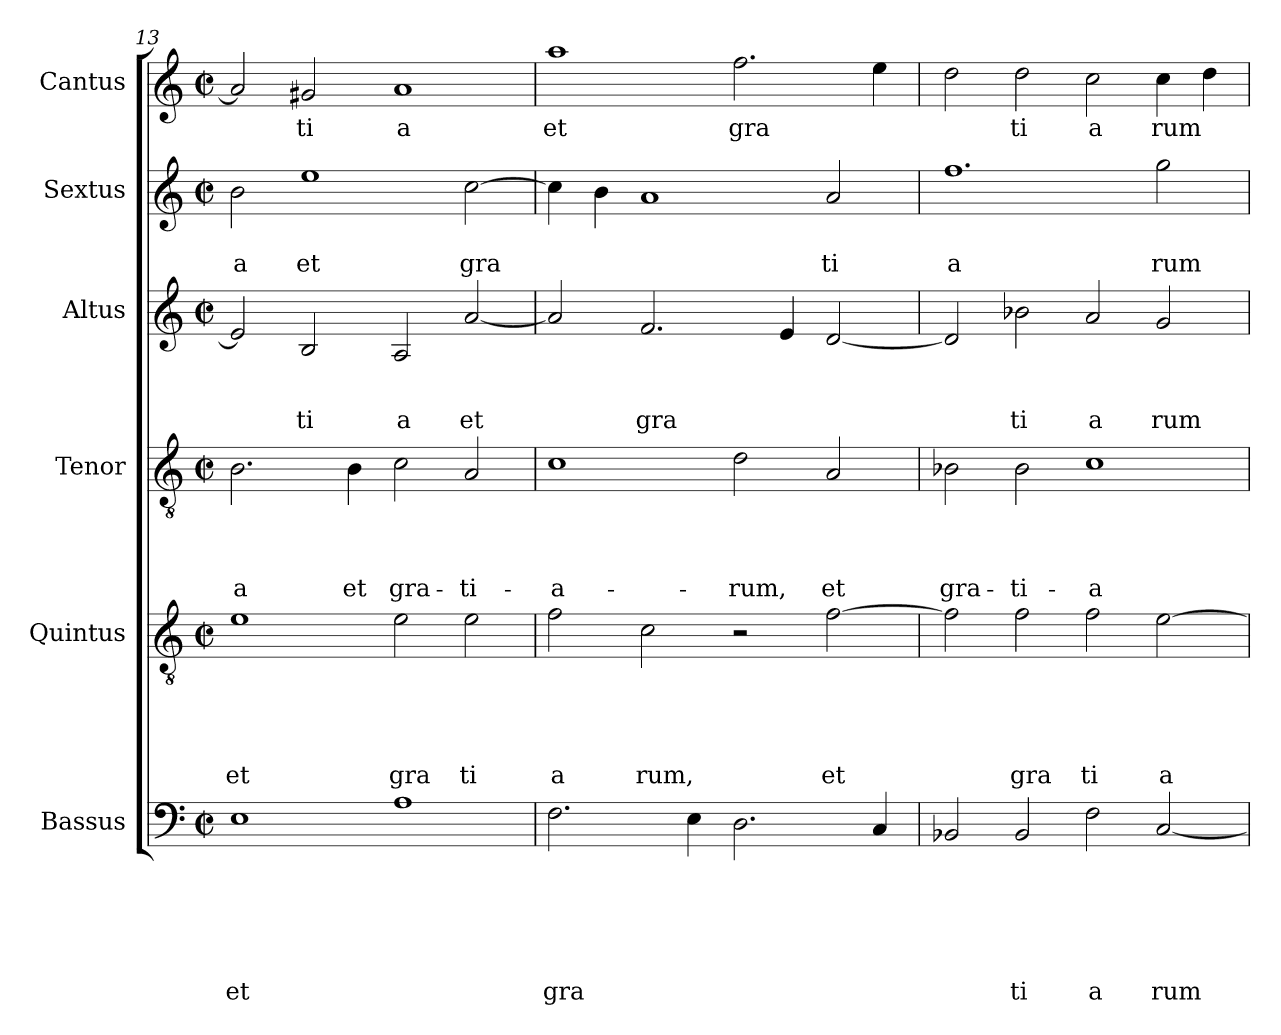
**kern	**text	**text	**text	**text	**text	**text	**kern	**text	**text	**text	**text	**text	**kern	**text	**text	**text	**text	**kern	**text	**text	**text	**kern	**text	**text	**kern	**text
*part6	*part6	*part6	*part6	*part6	*part6	*part6	*part5	*part5	*part5	*part5	*part5	*part5	*part4	*part4	*part4	*part4	*part4	*part3	*part3	*part3	*part3	*part2	*part2	*part2	*part1	*part1
*staff6	*staff6	*staff6	*staff6	*staff6	*staff6	*staff6	*staff5	*staff5	*staff5	*staff5	*staff5	*staff5	*staff4	*staff4	*staff4	*staff4	*staff4	*staff3	*staff3	*staff3	*staff3	*staff2	*staff2	*staff2	*staff1	*staff1
*I"Bassus	*	*	*	*	*	*	*I"Quintus	*	*	*	*	*	*I"Tenor	*	*	*	*	*I"Altus	*	*	*	*I"Sextus	*	*	*I"Cantus	*
!!LO:PB:g=z
*clefF4	*	*	*	*	*	*	*clefGv2	*	*	*	*	*	*clefGv2	*	*	*	*	*clefG2	*	*	*	*clefG2	*	*	*clefG2	*
*k[]	*	*	*	*	*	*	*k[]	*	*	*	*	*	*k[]	*	*	*	*	*k[]	*	*	*	*k[]	*	*	*k[]	*
*C:	*	*	*	*	*	*	*C:	*	*	*	*	*	*C:	*	*	*	*	*C:	*	*	*	*C:	*	*	*C:	*
*M2/2	*	*	*	*	*	*	*M2/2	*	*	*	*	*	*M2/2	*	*	*	*	*M2/2	*	*	*	*M2/2	*	*	*M2/2	*
*met(c|)	*	*	*	*	*	*	*met(c|)	*	*	*	*	*	*met(c|)	*	*	*	*	*met(c|)	*	*	*	*met(c|)	*	*	*met(c|)	*
=13	=13	=13	=13	=13	=13	=13	=13	=13	=13	=13	=13	=13	=13	=13	=13	=13	=13	=13	=13	=13	=13	=13	=13	=13	=13	=13
!	!	!	!	!	!	!LO:LY:b	!	!	!	!	!	!LO:LY:b	!	!	!	!	!LO:LY:b	!	!	!	!	!	!	!LO:LY:b	!	!
1E	.	.	.	.	.	et	1e	.	.	.	.	et	2.B\	.	.	.	-a	2e/]	.	.	.	2b\	.	-a	2a/]	.
!	!	!	!	!	!	!	!	!	!	!	!	!	!	!	!	!	!	!	!	!	!LO:LY:b	!	!	!LO:LY:b	!	!LO:LY:b
.	.	.	.	.	.	.	.	.	.	.	.	.	.	.	.	.	.	2B/	.	.	ti	1ee	.	et	2g#X/	ti
!	!	!	!	!	!	!	!	!	!	!	!	!	!	!	!	!	!LO:LY:b	!	!	!	!	!	!	!	!	!
.	.	.	.	.	.	.	.	.	.	.	.	.	4B\	.	.	.	et	.	.	.	.	.	.	.	.	.
!	!	!	!	!	!	!	!	!	!	!	!	!LO:LY:b	!	!	!	!	!LO:LY:b	!	!	!	!LO:LY:b	!	!	!	!	!LO:LY:b
1A	.	.	.	.	.	.	2e\	.	.	.	.	gra	2c\	.	.	.	gra-	2A/	.	.	a	.	.	.	1a	a
!	!	!	!	!	!	!	!	!	!	!	!	!LO:LY:b	!	!	!	!	!LO:LY:b	!	!	!	!LO:LY:b	!	!	!LO:LY:b	!	!
.	.	.	.	.	.	.	2e\	.	.	.	.	ti	2A/	.	.	.	-ti-	[<2a/	.	.	et	[>2cc\	.	gra	.	.
=14	=14	=14	=14	=14	=14	=14	=14	=14	=14	=14	=14	=14	=14	=14	=14	=14	=14	=14	=14	=14	=14	=14	=14	=14	=14	=14
!	!	!	!	!	!	!LO:LY:b	!	!	!	!	!	!LO:LY:b	!	!	!	!	!LO:LY:b	!	!	!	!	!	!	!	!	!LO:LY:b
2.F\	.	.	.	.	.	gra	2f\	.	.	.	.	a	1c	.	.	.	-a-	2a/]	.	.	.	4cc\]	.	.	1aa	et
.	.	.	.	.	.	.	.	.	.	.	.	.	.	.	.	.	.	.	.	.	.	4b\	.	.	.	.
!	!	!	!	!	!	!	!	!	!	!	!	!LO:LY:b	!	!	!	!	!	!	!	!	!LO:LY:b	!	!	!	!	!
.	.	.	.	.	.	.	2c\	.	.	.	.	rum,	.	.	.	.	.	2.f/	.	.	gra	1a	.	.	.	.
4E\	.	.	.	.	.	.	.	.	.	.	.	.	.	.	.	.	.	.	.	.	.	.	.	.	.	.
!	!	!	!	!	!	!	!	!	!	!	!	!	!	!	!	!	!LO:LY:b	!	!	!	!	!	!	!	!	!LO:LY:b
2.D\	.	.	.	.	.	.	2r	.	.	.	.	.	2d\	.	.	.	-rum,	.	.	.	.	.	.	.	2.ff\	gra
.	.	.	.	.	.	.	.	.	.	.	.	.	.	.	.	.	.	4e/	.	.	.	.	.	.	.	.
!	!	!	!	!	!	!	!	!	!	!	!	!LO:LY:b	!	!	!	!	!LO:LY:b	!	!	!	!	!	!	!LO:LY:b	!	!
.	.	.	.	.	.	.	[>2f\	.	.	.	.	et	2A/	.	.	.	et	[<2d/	.	.	.	2a/	.	ti	.	.
4C/	.	.	.	.	.	.	.	.	.	.	.	.	.	.	.	.	.	.	.	.	.	.	.	.	4ee\	.
=15	=15	=15	=15	=15	=15	=15	=15	=15	=15	=15	=15	=15	=15	=15	=15	=15	=15	=15	=15	=15	=15	=15	=15	=15	=15	=15
!	!	!	!	!	!	!	!	!	!	!	!	!	!	!	!	!	!LO:LY:b	!	!	!	!	!	!	!LO:LY:b	!	!
2BB-X/	.	.	.	.	.	.	2f\]	.	.	.	.	.	2B-X\	.	.	.	gra-	2d/]	.	.	.	1.ff	.	a	2dd\	.
!	!	!	!	!	!	!LO:LY:b	!	!	!	!	!	!LO:LY:b	!	!	!	!	!LO:LY:b	!	!	!	!LO:LY:b	!	!	!	!	!LO:LY:b
2BB-/	.	.	.	.	.	ti	2f\	.	.	.	.	gra	2B-\	.	.	.	-ti-	2b-X\	.	.	ti	.	.	.	2dd\	ti
!	!	!	!	!	!	!LO:LY:b	!	!	!	!	!	!LO:LY:b	!	!	!	!	!LO:LY:b	!	!	!	!LO:LY:b	!	!	!	!	!LO:LY:b
2F\	.	.	.	.	.	a	2f\	.	.	.	.	ti	1c	.	.	.	-a-	2a/	.	.	a	.	.	.	2cc\	a
!	!	!	!	!	!	!LO:LY:b	!	!	!	!	!	!LO:LY:b	!	!	!	!	!	!	!	!	!LO:LY:b	!	!	!LO:LY:b	!	!LO:LY:b
[<2C/	.	.	.	.	.	rum	[>2e\	.	.	.	.	a	.	.	.	.	.	2g/	.	.	rum	2gg\	.	rum	4cc\	rum
.	.	.	.	.	.	.	.	.	.	.	.	.	.	.	.	.	.	.	.	.	.	.	.	.	4dd\	.
=	=	=	=	=	=	=	=	=	=	=	=	=	=	=	=	=	=	=	=	=	=	=	=	=	=	=
*-	*-	*-	*-	*-	*-	*-	*-	*-	*-	*-	*-	*-	*-	*-	*-	*-	*-	*-	*-	*-	*-	*-	*-	*-	*-	*-
